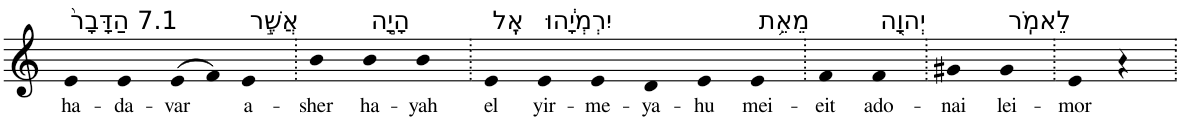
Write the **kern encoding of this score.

**kern	**text
*part1	*part1
*staff1	*staff1
*I"Piano	*
*I'Pno	*
*clefG2	*
*k[]	*
=1	=1
!LO:TX:a:t=7.1 הַדָּבָר֙	!
!	!LO:LY:b
4e	ha-
!	!LO:LY:b
4e	-da-
!	!LO:LY:b
(>8e	-var
8f)	.
!LO:TX:a:t=אֲשֶׁ֣ר	!
!	!LO:LY:b
4e	a-
=2.	=2.
!	!LO:LY:b
4b	-sher
!LO:TX:a:t=הָיָ֣ה	!
!	!LO:LY:b
4b	ha-
!	!LO:LY:b
4b	-yah
=3.	=3.
!LO:TX:a:t=אֶֽל	!
!	!LO:LY:b
4e	el
!LO:TX:a:t=יִרְמְיָ֔הוּ	!
!	!LO:LY:b
4e	yir-
!	!LO:LY:b
4e	-me-
!	!LO:LY:b
4d	-ya-
!	!LO:LY:b
4e	-hu
!LO:TX:a:t=מֵאֵ֥ת	!
!	!LO:LY:b
4e	mei-
=4.	=4.
!	!LO:LY:b
4f	-eit
!LO:TX:a:t=יְהוָ֖ה	!
!	!LO:LY:b
4f	ado-
=5.	=5.
!	!LO:LY:b
4g#X	-nai
!LO:TX:a:t=לֵאמֹֽר	!
!	!LO:LY:b
4g#	lei-
=6.	=6.
!	!LO:LY:b
4e	-mor
4ra	.
=.	=.
*-	*-
